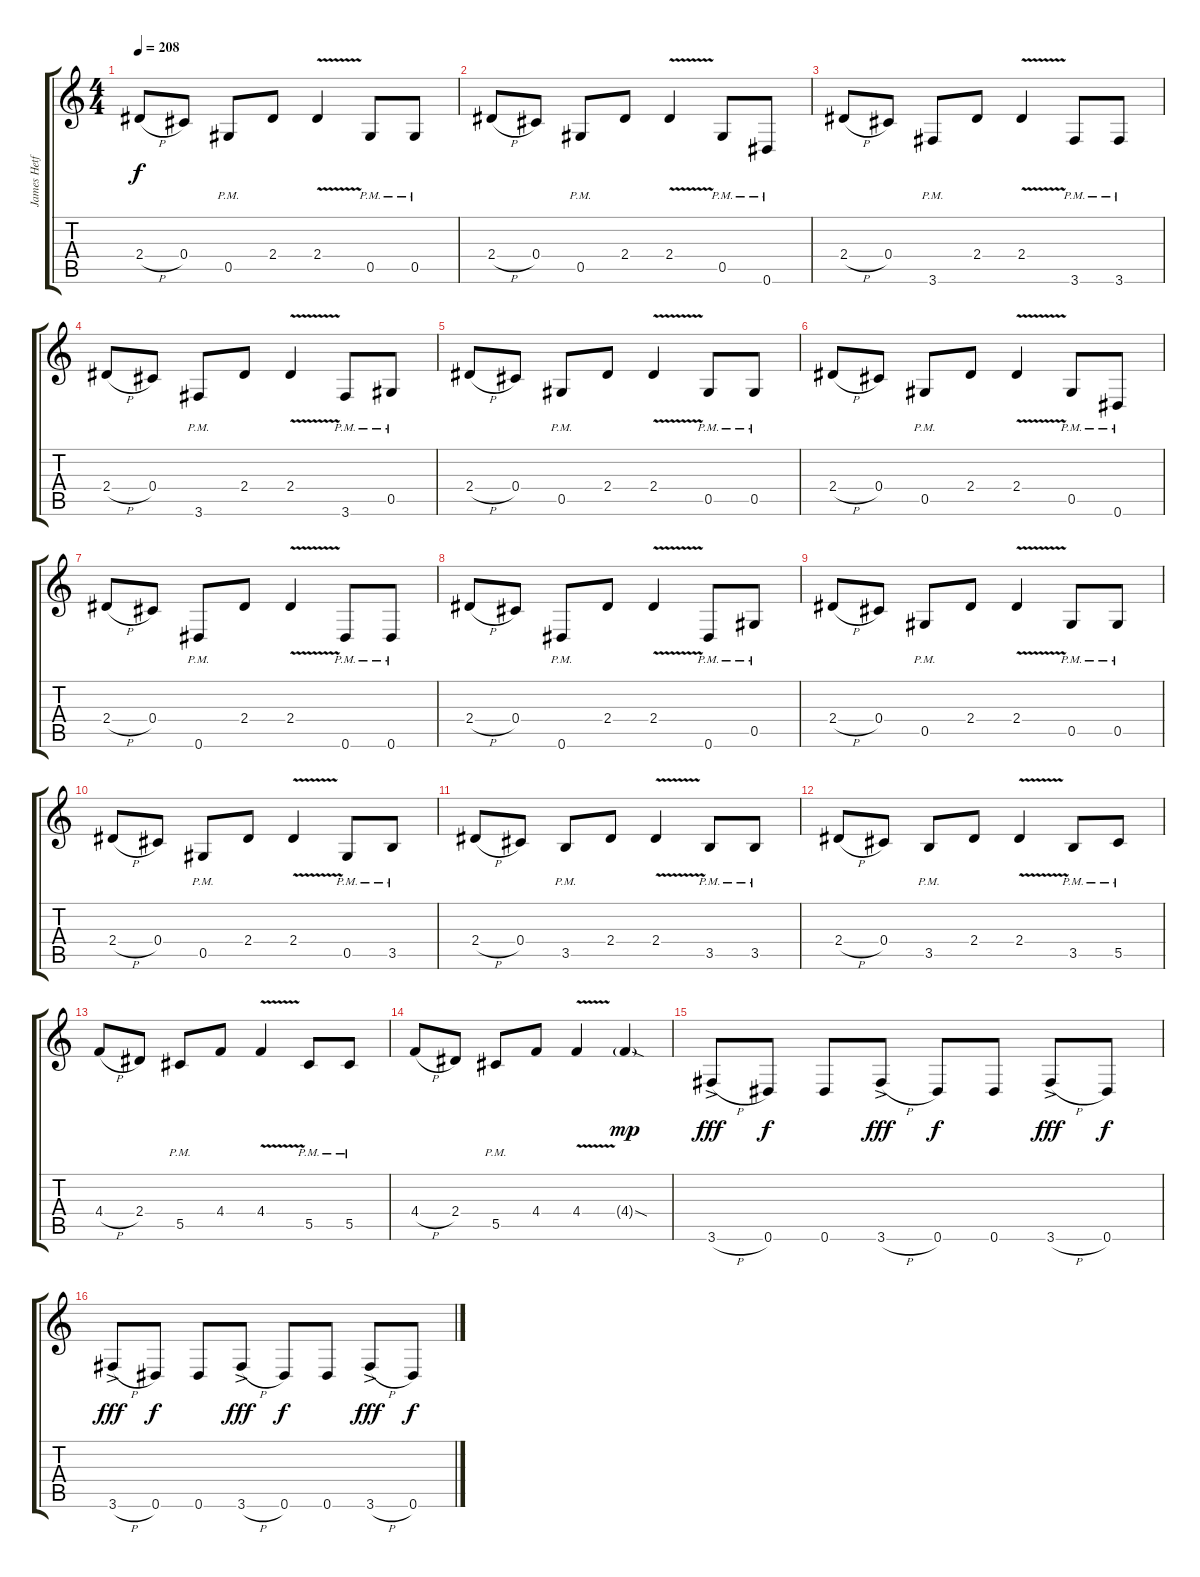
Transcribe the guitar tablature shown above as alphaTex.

\track ("James Hetfield (Guitar)" "James Hetf") {instrument distortionguitar}
\staff {score tabs}
\tuning (Eb4 Bb3 Gb3 Db3 Ab2 Eb2) {hide}
\ts (4 4)
\tempo 208
\clef g2
\ks c
2.4{h}.8{dy f} 0.4.8 0.5{pm}.8 2.4.8 2.4{v}.4 0.5{pm}.8 0.5{pm}.8 |
2.4{h}.8 0.4.8 0.5{pm}.8 2.4.8 2.4{v}.4 0.5{pm}.8 0.6{pm}.8 |
2.4{h}.8 0.4.8 3.6{pm}.8 2.4.8 2.4{v}.4 3.6{pm}.8 3.6{pm}.8 |
2.4{h}.8 0.4.8 3.6{pm}.8 2.4.8 2.4{v}.4 3.6{pm}.8 0.5{pm}.8 |
2.4{h}.8 0.4.8 0.5{pm}.8 2.4.8 2.4{v}.4 0.5{pm}.8 0.5{pm}.8 |
2.4{h}.8 0.4.8 0.5{pm}.8 2.4.8 2.4{v}.4 0.5{pm}.8 0.6{pm}.8 |
2.4{h}.8 0.4.8 0.6{pm}.8 2.4.8 2.4{v}.4 0.6{pm}.8 0.6{pm}.8 |
2.4{h}.8 0.4.8 0.6{pm}.8 2.4.8 2.4{v}.4 0.6{pm}.8 0.5{pm}.8 |
2.4{h}.8 0.4.8 0.5{pm}.8 2.4.8 2.4{v}.4 0.5{pm}.8 0.5{pm}.8 |
2.4{h}.8 0.4.8 0.5{pm}.8 2.4.8 2.4{v}.4 0.5{pm}.8 3.5{pm}.8 |
2.4{h}.8 0.4.8 3.5{pm}.8 2.4.8 2.4{v}.4 3.5{pm}.8 3.5{pm}.8 |
2.4{h}.8 0.4.8 3.5{pm}.8 2.4.8 2.4{v}.4 3.5{pm}.8 5.5{pm}.8 |
4.4{h}.8 2.4.8 5.5{pm}.8 4.4.8 4.4{v}.4 5.5{pm}.8 5.5{pm}.8 |
4.4{h}.8 2.4.8 5.5{pm}.8 4.4.8 4.4{v}.4 4.4{sod g}.4{dy mp} |
3.6{h ac}.8{dy fff} 0.6.8{dy f} 0.6.8 3.6{h ac}.8{dy fff} 0.6.8{dy f} 0.6.8 3.6{h ac}.8{dy fff} 0.6.8{dy f} |
3.6{h ac}.8{dy fff} 0.6.8{dy f} 0.6.8 3.6{h ac}.8{dy fff} 0.6.8{dy f} 0.6.8 3.6{h ac}.8{dy fff} 0.6.8{dy f}
